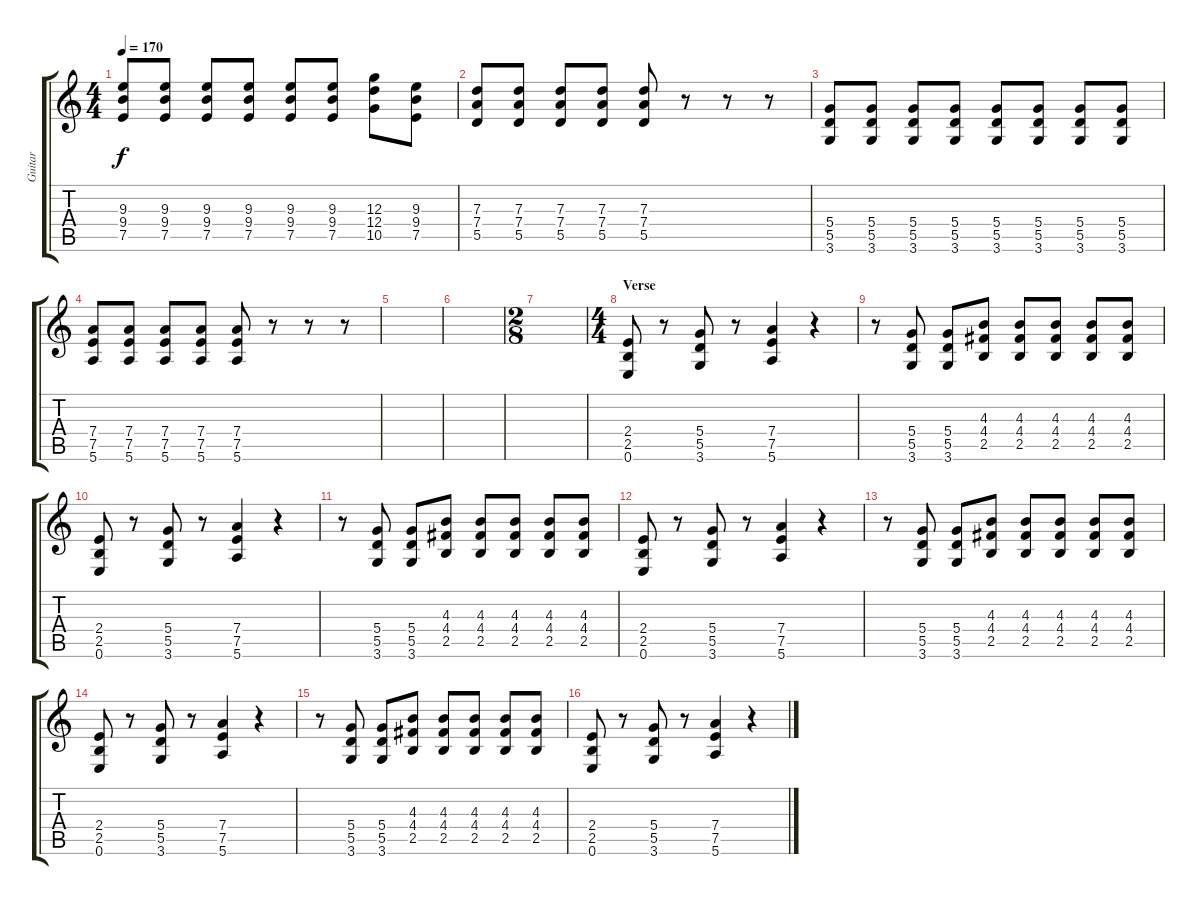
\track ("Guitar" "Guitar") {instrument overdrivenguitar}
\staff {score tabs}
\tuning (E4 B3 G3 D3 A2 E2) {hide}
\ts (4 4)
\tempo 170
\clef g2
\ks c
(9.3 9.4 7.5).8{dy f} (9.3 9.4 7.5).8 (9.3 9.4 7.5).8 (9.3 9.4 7.5).8 (9.3 9.4 7.5).8 (9.3 9.4 7.5).8 (12.3 12.4 10.5).8 (9.3 9.4 7.5).8 |
(7.3 7.4 5.5).8 (7.3 7.4 5.5).8 (7.3 7.4 5.5).8 (7.3 7.4 5.5).8 (7.3 7.4 5.5).8 r.8 r.8 r.8 |
(5.4 5.5 3.6).8 (5.4 5.5 3.6).8 (5.4 5.5 3.6).8 (5.4 5.5 3.6).8 (5.4 5.5 3.6).8 (5.4 5.5 3.6).8 (5.4 5.5 3.6).8 (5.4 5.5 3.6).8 |
(7.4 7.5 5.6).8 (7.4 7.5 5.6).8 (7.4 7.5 5.6).8 (7.4 7.5 5.6).8 (7.4 7.5 5.6).8 r.8 r.8 r.8 |
|
|
\ts (2 8)
|
\ts (4 4)
\section ("" "Verse")
(2.4 2.5 0.6).8 r.8 (5.4 5.5 3.6).8 r.8 (7.4 7.5 5.6).4 r.4 |
r.8 (5.4 5.5 3.6).8 (5.4 5.5 3.6).8 (4.3 4.4 2.5).8 (4.3 4.4 2.5).8 (4.3 4.4 2.5).8 (4.3 4.4 2.5).8 (4.3 4.4 2.5).8 |
(2.4 2.5 0.6).8 r.8 (5.4 5.5 3.6).8 r.8 (7.4 7.5 5.6).4 r.4 |
r.8 (5.4 5.5 3.6).8 (5.4 5.5 3.6).8 (4.3 4.4 2.5).8 (4.3 4.4 2.5).8 (4.3 4.4 2.5).8 (4.3 4.4 2.5).8 (4.3 4.4 2.5).8 |
(2.4 2.5 0.6).8 r.8 (5.4 5.5 3.6).8 r.8 (7.4 7.5 5.6).4 r.4 |
r.8 (5.4 5.5 3.6).8 (5.4 5.5 3.6).8 (4.3 4.4 2.5).8 (4.3 4.4 2.5).8 (4.3 4.4 2.5).8 (4.3 4.4 2.5).8 (4.3 4.4 2.5).8 |
(2.4 2.5 0.6).8 r.8 (5.4 5.5 3.6).8 r.8 (7.4 7.5 5.6).4 r.4 |
r.8 (5.4 5.5 3.6).8 (5.4 5.5 3.6).8 (4.3 4.4 2.5).8 (4.3 4.4 2.5).8 (4.3 4.4 2.5).8 (4.3 4.4 2.5).8 (4.3 4.4 2.5).8 |
(2.4 2.5 0.6).8 r.8 (5.4 5.5 3.6).8 r.8 (7.4 7.5 5.6).4 r.4
